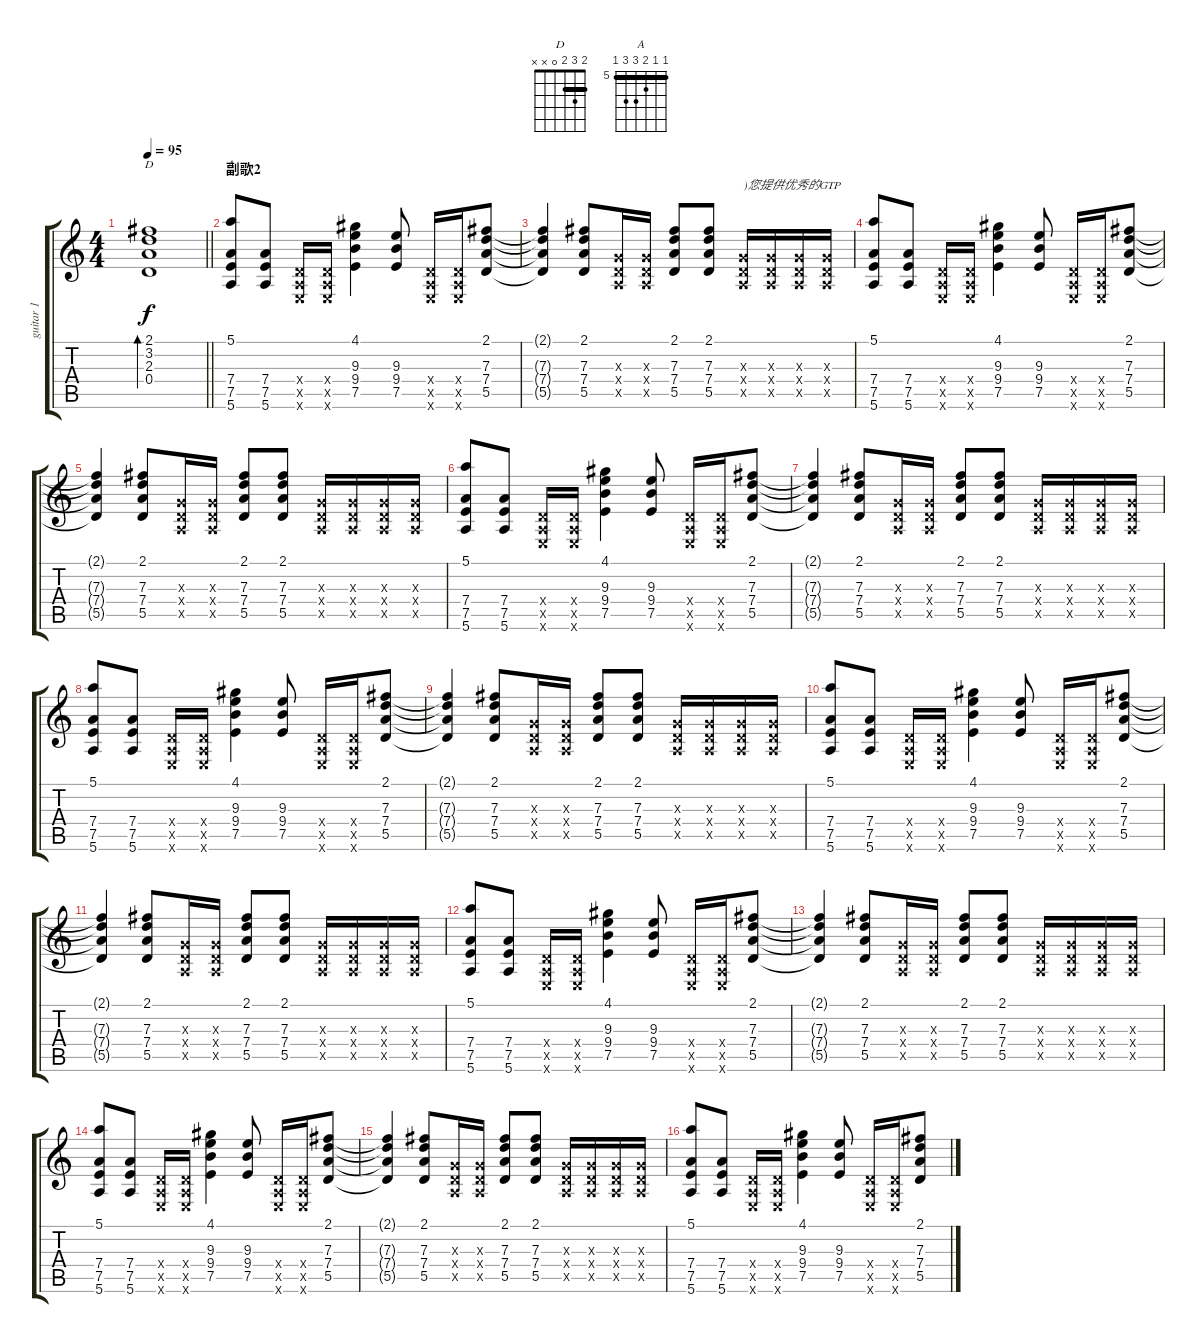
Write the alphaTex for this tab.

\track ("guitar 1" "guitar 1") {instrument acousticguitarnylon}
\staff {score tabs}
\tuning (E4 B3 G3 D3 A2 E2) {hide}
\chord ("D" 2 3 2 0 x x) {barre 2}
\chord ("A" 5 5 6 7 7 5) {firstfret 5 barre 5}
\ts (4 4)
\tempo 95
\clef g2
\barLineRight lightlight
\ks c
(2.1 3.2 2.3 0.4).1{bd 240 ch "D" dy f} |
\section ("" "副歌2")
(5.1 7.4 7.5 5.6).8{ch "A"} (7.4 7.5 5.6).8 (0.4{x} 0.5{x} 0.6{x}).16 (0.4{x} 0.5{x} 0.6{x}).16 (4.1 9.3 9.4 7.5).4 (9.3 9.4 7.5).8 (0.4{x} 0.5{x} 0.6{x}).16 (0.4{x} 0.5{x} 0.6{x}).16 (2.1 7.3 7.4 5.5).8 |
(2.1{t} 7.3{t} 7.4{t} 5.5{t}).4 (2.1 7.3 7.4 5.5).8 (0.3{x} 0.4{x} 0.5{x}).16 (0.3{x} 0.4{x} 0.5{x}).16 (2.1 7.3 7.4 5.5).8 (2.1 7.3 7.4 5.5).8 (0.3{x} 0.4{x} 0.5{x}).16{txt ")您提供优秀的GTP"} (0.3{x} 0.4{x} 0.5{x}).16 (0.3{x} 0.4{x} 0.5{x}).16 (0.3{x} 0.4{x} 0.5{x}).16 |
(5.1 7.4 7.5 5.6).8 (7.4 7.5 5.6).8 (0.4{x} 0.5{x} 0.6{x}).16 (0.4{x} 0.5{x} 0.6{x}).16 (4.1 9.3 9.4 7.5).4 (9.3 9.4 7.5).8 (0.4{x} 0.5{x} 0.6{x}).16 (0.4{x} 0.5{x} 0.6{x}).16 (2.1 7.3 7.4 5.5).8 |
(2.1{t} 7.3{t} 7.4{t} 5.5{t}).4 (2.1 7.3 7.4 5.5).8 (0.3{x} 0.4{x} 0.5{x}).16 (0.3{x} 0.4{x} 0.5{x}).16 (2.1 7.3 7.4 5.5).8 (2.1 7.3 7.4 5.5).8 (0.3{x} 0.4{x} 0.5{x}).16 (0.3{x} 0.4{x} 0.5{x}).16 (0.3{x} 0.4{x} 0.5{x}).16 (0.3{x} 0.4{x} 0.5{x}).16 |
(5.1 7.4 7.5 5.6).8 (7.4 7.5 5.6).8 (0.4{x} 0.5{x} 0.6{x}).16 (0.4{x} 0.5{x} 0.6{x}).16 (4.1 9.3 9.4 7.5).4 (9.3 9.4 7.5).8 (0.4{x} 0.5{x} 0.6{x}).16 (0.4{x} 0.5{x} 0.6{x}).16 (2.1 7.3 7.4 5.5).8 |
(2.1{t} 7.3{t} 7.4{t} 5.5{t}).4 (2.1 7.3 7.4 5.5).8 (0.3{x} 0.4{x} 0.5{x}).16 (0.3{x} 0.4{x} 0.5{x}).16 (2.1 7.3 7.4 5.5).8 (2.1 7.3 7.4 5.5).8 (0.3{x} 0.4{x} 0.5{x}).16 (0.3{x} 0.4{x} 0.5{x}).16 (0.3{x} 0.4{x} 0.5{x}).16 (0.3{x} 0.4{x} 0.5{x}).16 |
(5.1 7.4 7.5 5.6).8 (7.4 7.5 5.6).8 (0.4{x} 0.5{x} 0.6{x}).16 (0.4{x} 0.5{x} 0.6{x}).16 (4.1 9.3 9.4 7.5).4 (9.3 9.4 7.5).8 (0.4{x} 0.5{x} 0.6{x}).16 (0.4{x} 0.5{x} 0.6{x}).16 (2.1 7.3 7.4 5.5).8 |
(2.1{t} 7.3{t} 7.4{t} 5.5{t}).4 (2.1 7.3 7.4 5.5).8 (0.3{x} 0.4{x} 0.5{x}).16 (0.3{x} 0.4{x} 0.5{x}).16 (2.1 7.3 7.4 5.5).8 (2.1 7.3 7.4 5.5).8 (0.3{x} 0.4{x} 0.5{x}).16 (0.3{x} 0.4{x} 0.5{x}).16 (0.3{x} 0.4{x} 0.5{x}).16 (0.3{x} 0.4{x} 0.5{x}).16 |
(5.1 7.4 7.5 5.6).8 (7.4 7.5 5.6).8 (0.4{x} 0.5{x} 0.6{x}).16 (0.4{x} 0.5{x} 0.6{x}).16 (4.1 9.3 9.4 7.5).4 (9.3 9.4 7.5).8 (0.4{x} 0.5{x} 0.6{x}).16 (0.4{x} 0.5{x} 0.6{x}).16 (2.1 7.3 7.4 5.5).8 |
(2.1{t} 7.3{t} 7.4{t} 5.5{t}).4 (2.1 7.3 7.4 5.5).8 (0.3{x} 0.4{x} 0.5{x}).16 (0.3{x} 0.4{x} 0.5{x}).16 (2.1 7.3 7.4 5.5).8 (2.1 7.3 7.4 5.5).8 (0.3{x} 0.4{x} 0.5{x}).16 (0.3{x} 0.4{x} 0.5{x}).16 (0.3{x} 0.4{x} 0.5{x}).16 (0.3{x} 0.4{x} 0.5{x}).16 |
(5.1 7.4 7.5 5.6).8 (7.4 7.5 5.6).8 (0.4{x} 0.5{x} 0.6{x}).16 (0.4{x} 0.5{x} 0.6{x}).16 (4.1 9.3 9.4 7.5).4 (9.3 9.4 7.5).8 (0.4{x} 0.5{x} 0.6{x}).16 (0.4{x} 0.5{x} 0.6{x}).16 (2.1 7.3 7.4 5.5).8 |
(2.1{t} 7.3{t} 7.4{t} 5.5{t}).4 (2.1 7.3 7.4 5.5).8 (0.3{x} 0.4{x} 0.5{x}).16 (0.3{x} 0.4{x} 0.5{x}).16 (2.1 7.3 7.4 5.5).8 (2.1 7.3 7.4 5.5).8 (0.3{x} 0.4{x} 0.5{x}).16 (0.3{x} 0.4{x} 0.5{x}).16 (0.3{x} 0.4{x} 0.5{x}).16 (0.3{x} 0.4{x} 0.5{x}).16 |
(5.1 7.4 7.5 5.6).8 (7.4 7.5 5.6).8 (0.4{x} 0.5{x} 0.6{x}).16 (0.4{x} 0.5{x} 0.6{x}).16 (4.1 9.3 9.4 7.5).4 (9.3 9.4 7.5).8 (0.4{x} 0.5{x} 0.6{x}).16 (0.4{x} 0.5{x} 0.6{x}).16 (2.1 7.3 7.4 5.5).8 |
(2.1{t} 7.3{t} 7.4{t} 5.5{t}).4 (2.1 7.3 7.4 5.5).8 (0.3{x} 0.4{x} 0.5{x}).16 (0.3{x} 0.4{x} 0.5{x}).16 (2.1 7.3 7.4 5.5).8 (2.1 7.3 7.4 5.5).8 (0.3{x} 0.4{x} 0.5{x}).16 (0.3{x} 0.4{x} 0.5{x}).16 (0.3{x} 0.4{x} 0.5{x}).16 (0.3{x} 0.4{x} 0.5{x}).16 |
(5.1 7.4 7.5 5.6).8 (7.4 7.5 5.6).8 (0.4{x} 0.5{x} 0.6{x}).16 (0.4{x} 0.5{x} 0.6{x}).16 (4.1 9.3 9.4 7.5).4 (9.3 9.4 7.5).8 (0.4{x} 0.5{x} 0.6{x}).16 (0.4{x} 0.5{x} 0.6{x}).16 (2.1 7.3 7.4 5.5).8
